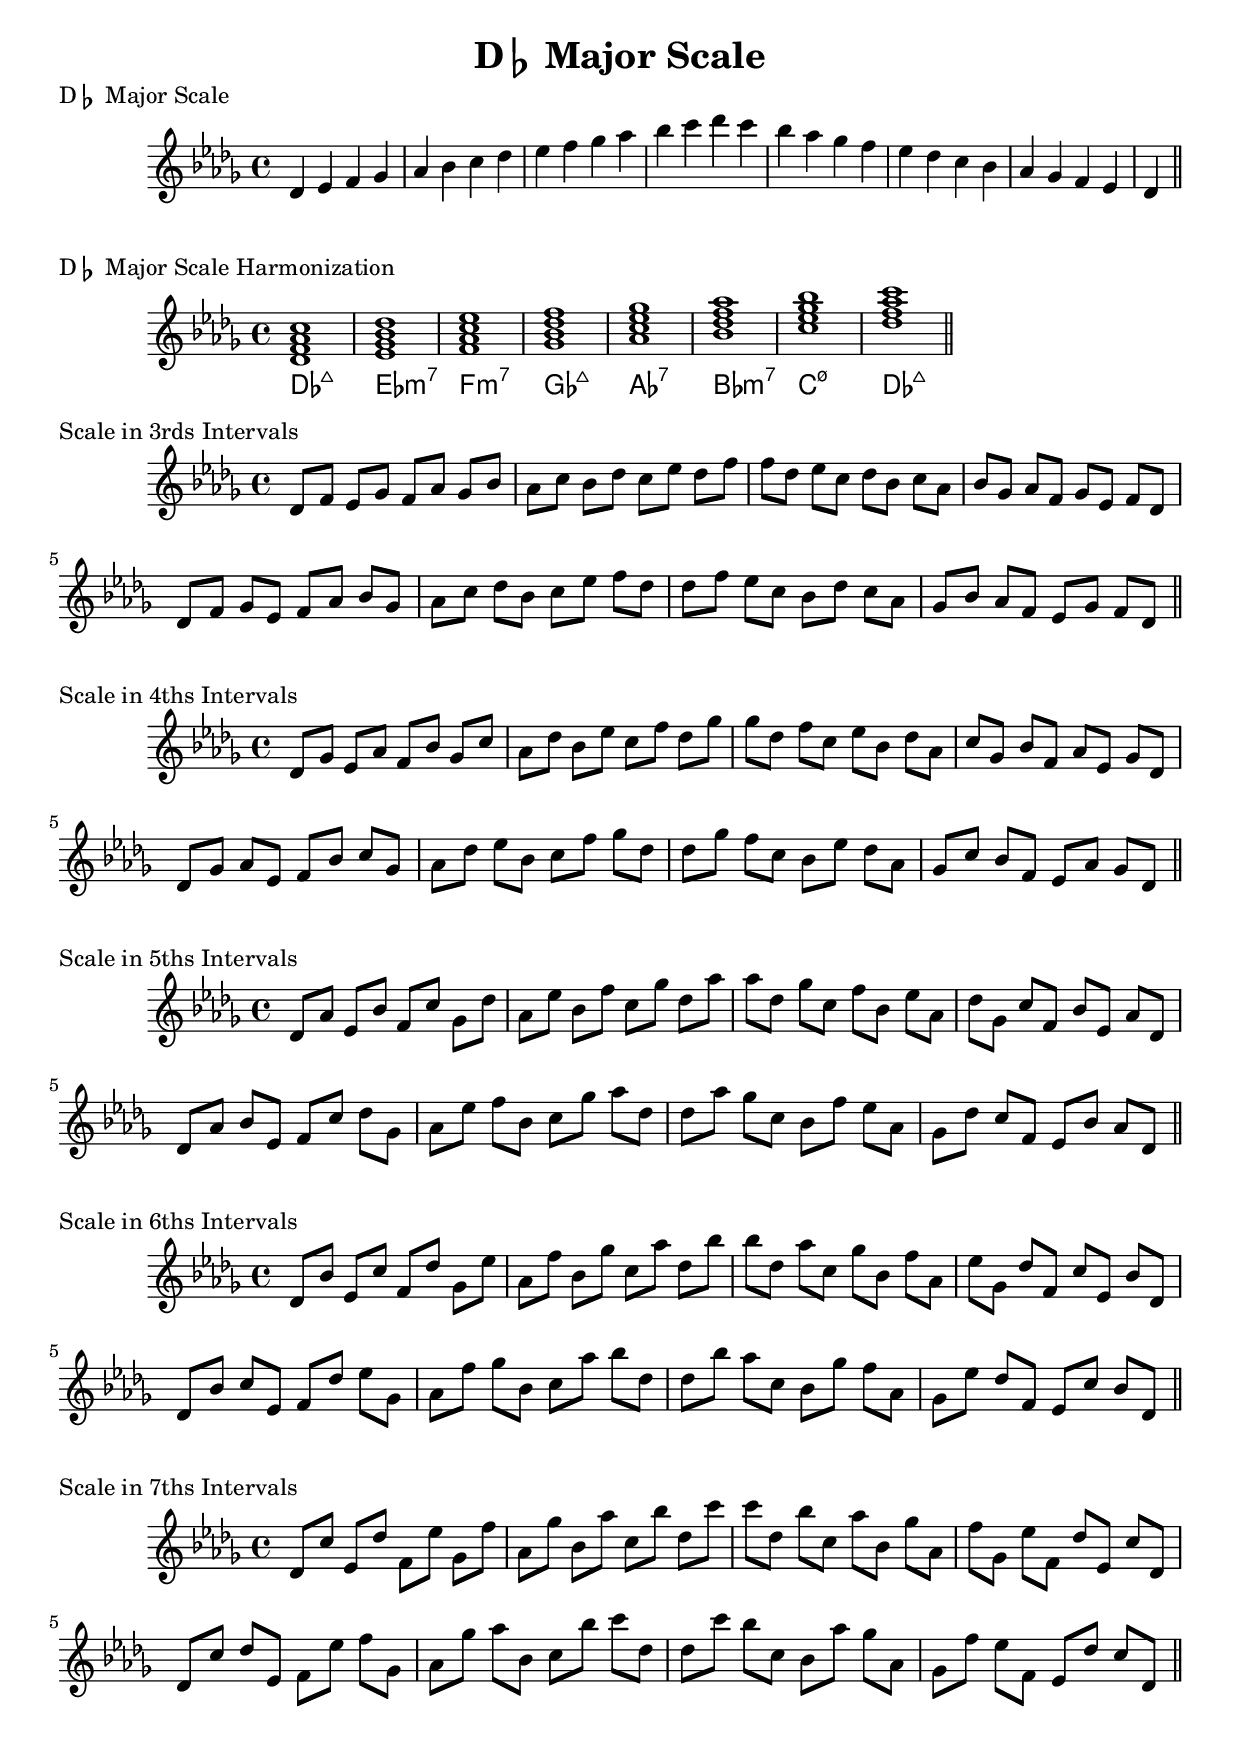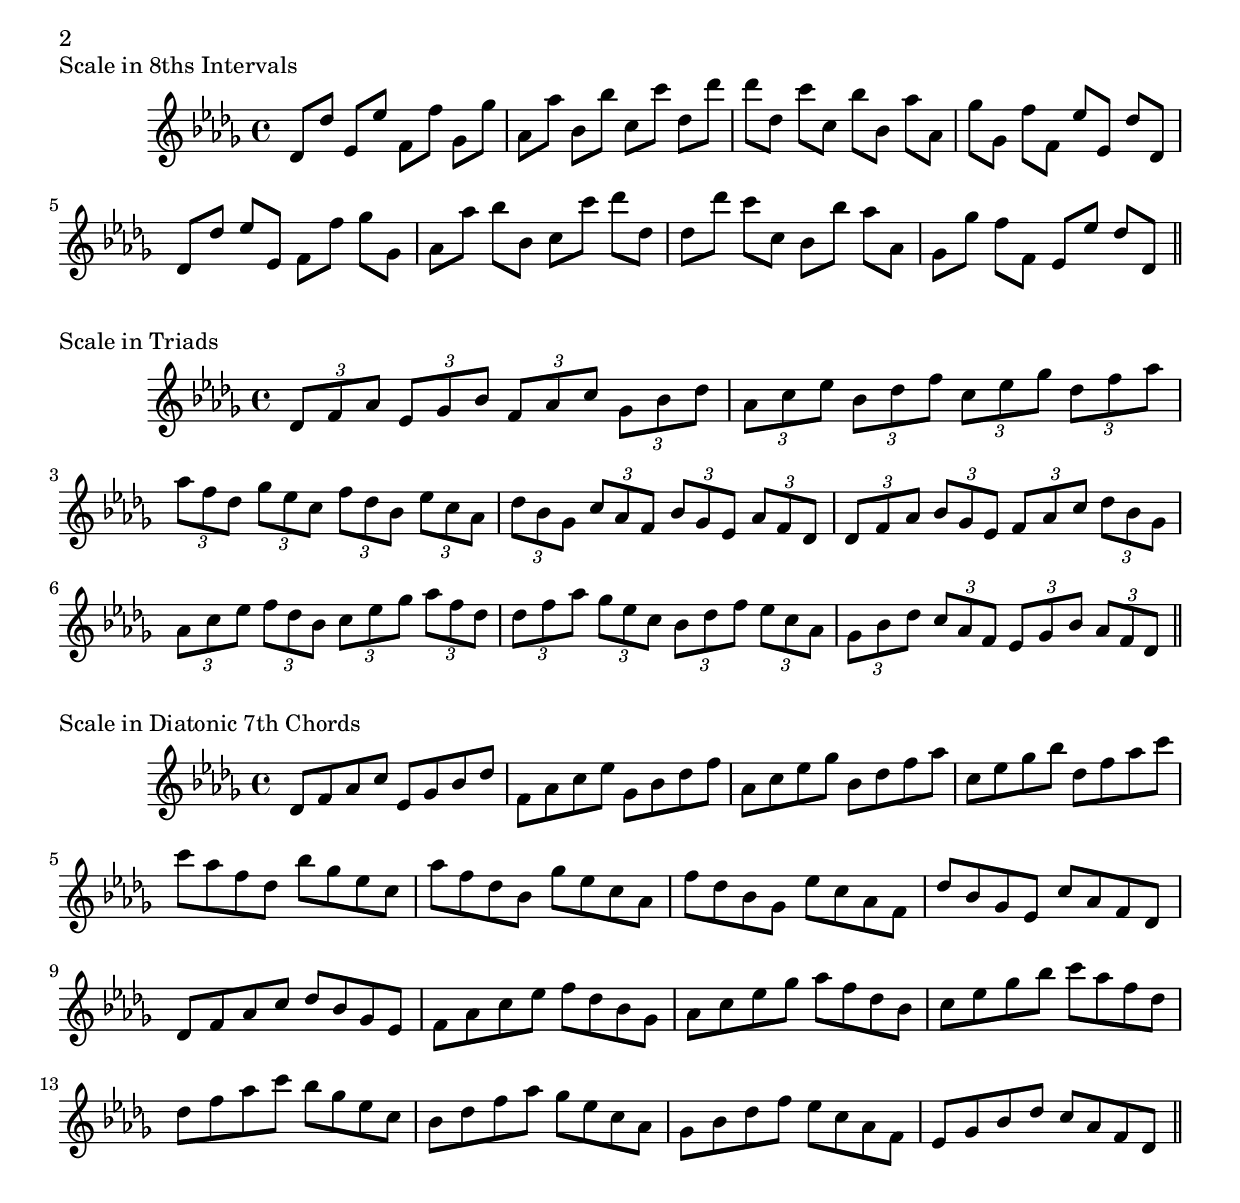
\version "2.18.2"

\include "scales.ly"

\header{
  title = \markup { "D" \flat " Major Scale" }
}

\score {
  \transpose c des
  \new Staff \relative c' {
    \key c \major
    \CMajorScale
    \bar "||"
  }
  \header{
    piece = \markup { "D" \flat " Major Scale" }
  }
}

\score {
  \transpose c des
  \new Staff \relative c' {
    \key c \major
    \CMajorHarmonization
    \bar "||"
  }
  \header{
    piece = \markup { "D" \flat " Major Scale Harmonization" }
  }
}

\score {
  \transpose c des
  \new Staff \relative c' {
    \key c \major
    \set Timing.beamExceptions = #'()
    \set Timing.baseMoment = #'(ly:make-moment 1/4)
    \set Timing.beatStructure = #'(1 1 1 1)
    \CMajorScaleThirds
    \bar "||"
  }
  \header{
    piece = \markup { "Scale in 3rds Intervals" }
  }
}

\score {
  \transpose c des
  \new Staff \relative c' {
    \key c \major
    \set Timing.beamExceptions = #'()
    \set Timing.baseMoment = #'(ly:make-moment 1/4)
    \set Timing.beatStructure = #'(1 1 1 1)
    \CMajorScaleFourths
    \bar "||"
  }
  \header{
    piece = \markup { "Scale in 4ths Intervals" }
  }
}

\score {
  \transpose c des
  \new Staff \relative c' {
    \key c \major
    \set Timing.beamExceptions = #'()
    \set Timing.baseMoment = #'(ly:make-moment 1/4)
    \set Timing.beatStructure = #'(1 1 1 1)
    \CMajorScaleFifths
    \bar "||"
  }
  \header{
    piece = \markup { "Scale in 5ths Intervals" }
  }
}

\score {
  \transpose c des
  \new Staff \relative c' {
    \key c \major
    \set Timing.beamExceptions = #'()
    \set Timing.baseMoment = #'(ly:make-moment 1/4)
    \set Timing.beatStructure = #'(1 1 1 1)
    \CMajorScaleSixths
    \bar "||"
  }
  \header{
    piece = \markup { "Scale in 6ths Intervals" }
  }
}

\score {
  \transpose c des
  \new Staff \relative c' {
    \key c \major
    \set Timing.beamExceptions = #'()
    \set Timing.baseMoment = #'(ly:make-moment 1/4)
    \set Timing.beatStructure = #'(1 1 1 1)
    \CMajorScaleSevenths
    \bar "||"
  }
  \header{
    piece = \markup { "Scale in 7ths Intervals" }
  }
}

\score {
  \transpose c des
  \new Staff \relative c' {
    \key c \major
    \set Timing.beamExceptions = #'()
    \set Timing.baseMoment = #'(ly:make-moment 1/4)
    \set Timing.beatStructure = #'(1 1 1 1)
    \CMajorScaleEights
    \bar "||"
  }
  \header{
    piece = \markup { "Scale in 8ths Intervals" }
  }
}

\score {
  \transpose c des
  \new Staff \relative c' {
    \key c \major
    \CMajorScaleTriads
    \bar "||"
  }
  \header{
    piece = \markup { "Scale in Triads" }
  }
}

\score {
  \transpose c des
  \new Staff \relative c' {
    \key c \major
    \CMajorScaleChords
    \bar "||"
  }
  \header{
    piece = \markup { "Scale in Diatonic 7th Chords" }
  }
}